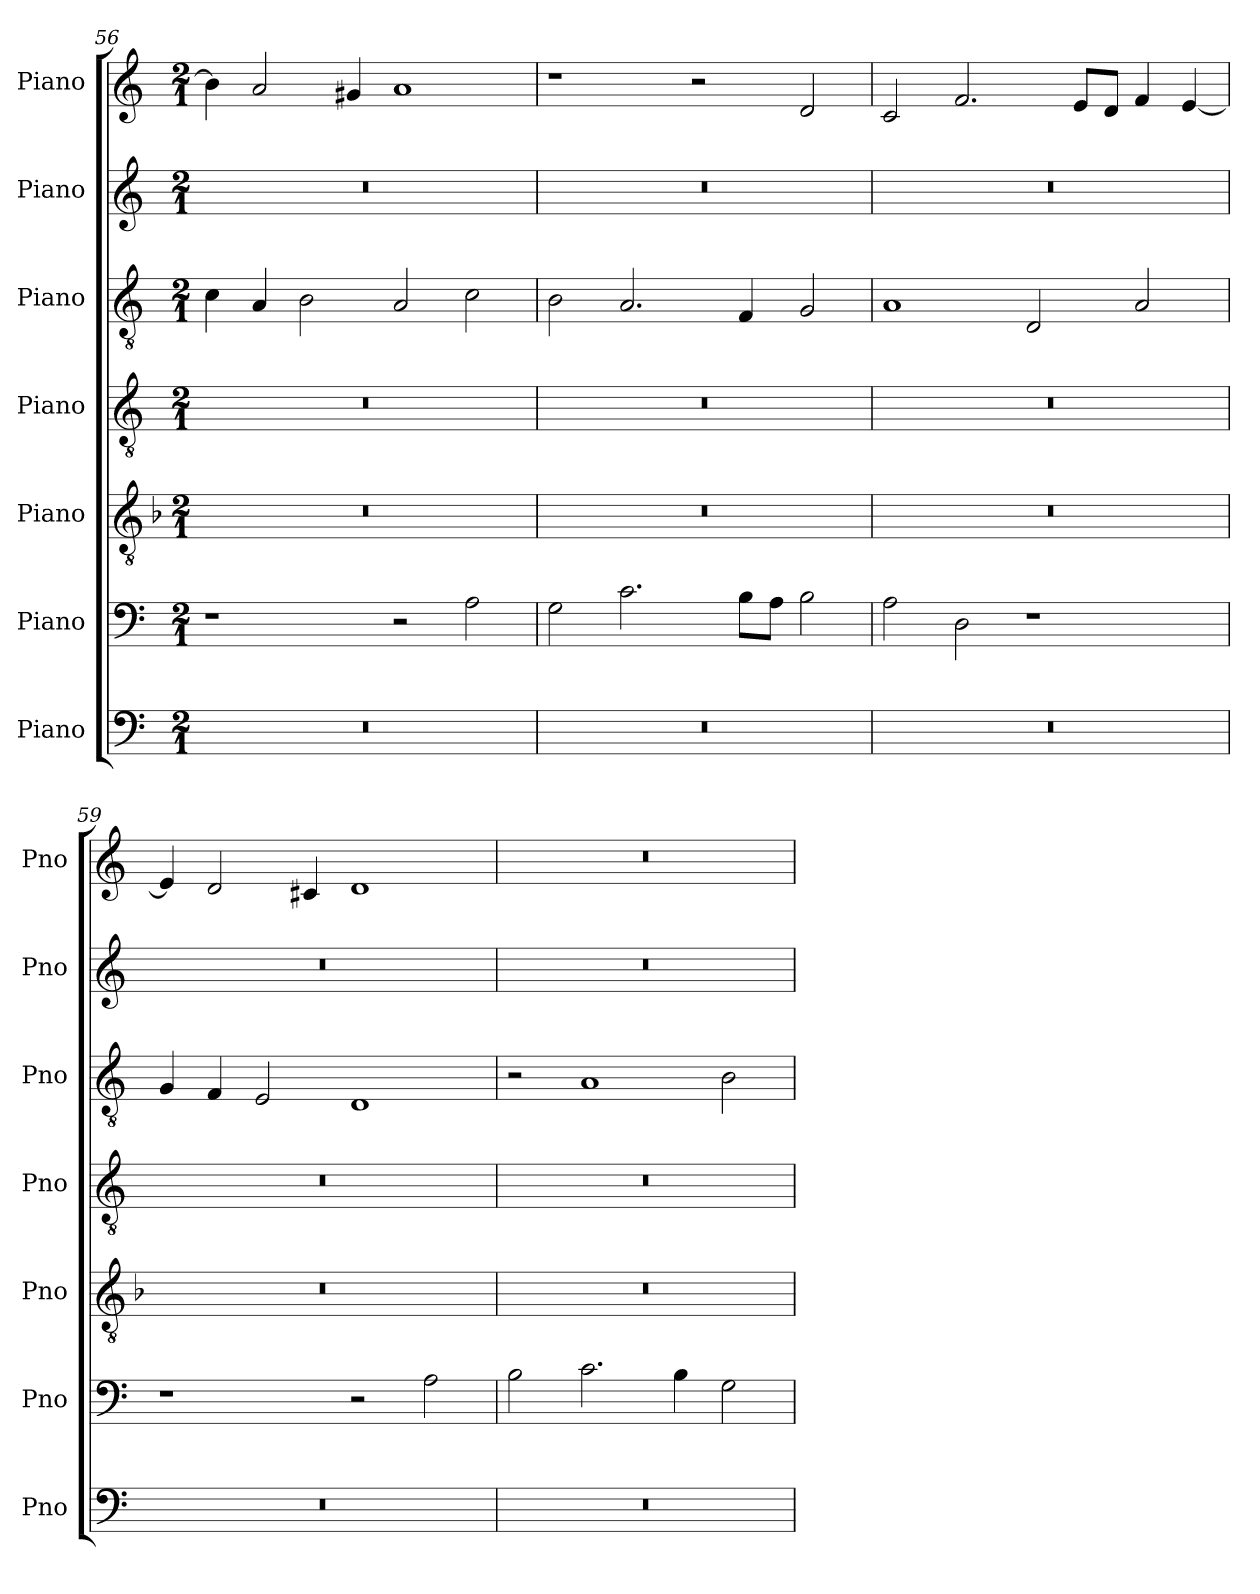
**kern	**kern	**kern	**kern	**kern	**kern	**kern
*part7	*part6	*part5	*part4	*part3	*part2	*part1
*staff7	*staff6	*staff5	*staff4	*staff3	*staff2	*staff1
*I"Piano	*I"Piano	*I"Piano	*I"Piano	*I"Piano	*I"Piano	*I"Piano
*I'Pno	*I'Pno	*I'Pno	*I'Pno	*I'Pno	*I'Pno	*I'Pno
!!LO:PB:g=z
*clefF4	*clefF4	*clefGv2	*clefGv2	*clefGv2	*clefG2	*clefG2
*k[]	*k[]	*k[b-]	*k[]	*k[]	*k[]	*k[]
*M2/1	*M2/1	*M2/1	*M2/1	*M2/1	*M2/1	*M2/1
=56	=56	=56	=56	=56	=56	=56
0r	1r	0r	0r	4c\	0r	4b\]
.	.	.	.	4A/	.	2a/
.	.	.	.	2B\	.	.
.	.	.	.	.	.	4g#X/
.	2r	.	.	2A/	.	1a
.	2A\	.	.	2c\	.	.
=57	=57	=57	=57	=57	=57	=57
0r	2G\	0r	0r	2B\	0r	1r
.	2.c\	.	.	2.A/	.	.
.	.	.	.	.	.	2r
.	8B\L	.	.	4F/	.	.
.	8A\J	.	.	.	.	.
.	2B\	.	.	2G/	.	2d/
=58	=58	=58	=58	=58	=58	=58
0r	2A\	0r	0r	1A	0r	2c/
.	2D\	.	.	.	.	2.f/
.	1r	.	.	2D/	.	.
.	.	.	.	.	.	8e/L
.	.	.	.	.	.	8d/J
.	.	.	.	2A/	.	4f/
.	.	.	.	.	.	[4e/
!!LO:LB:g=z
=59	=59	=59	=59	=59	=59	=59
0r	1r	0r	0r	4G/	0r	4e/]
.	.	.	.	4F/	.	2d/
.	.	.	.	2E/	.	.
.	.	.	.	.	.	4c#X/
.	2r	.	.	1D	.	1d
.	2A\	.	.	.	.	.
=60	=60	=60	=60	=60	=60	=60
0r	2B\	0r	0r	2r	0r	0r
.	2.c\	.	.	1A	.	.
.	4B\	.	.	.	.	.
.	2G\	.	.	2B\	.	.
=	=	=	=	=	=	=
*-	*-	*-	*-	*-	*-	*-
